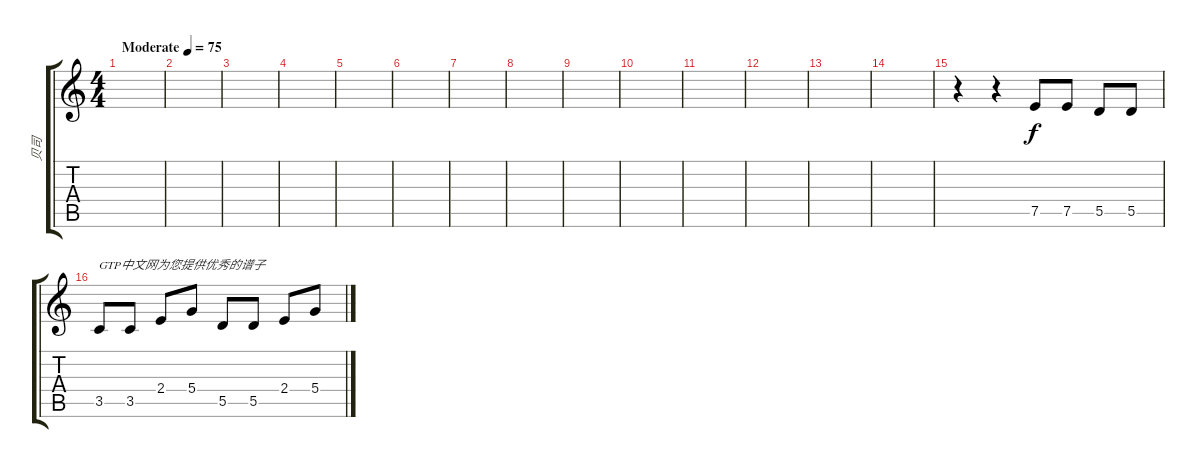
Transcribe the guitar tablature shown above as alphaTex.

\track ("贝司" "贝司") {instrument acousticbass}
\staff {score tabs}
\tuning (E4 B3 G3 D3 A2 E2) {hide}
\ts (4 4)
\tempo (75 "Moderate")
\clef g2
\ks c
|
|
|
|
|
|
|
|
|
|
|
|
|
|
r.4 r.4 7.5.8 7.5.8 5.5.8 5.5.8 |
3.5.8{txt "GTP中文网为您提供优秀的谱子"} 3.5.8 2.4.8 5.4.8 5.5.8 5.5.8 2.4.8 5.4.8
